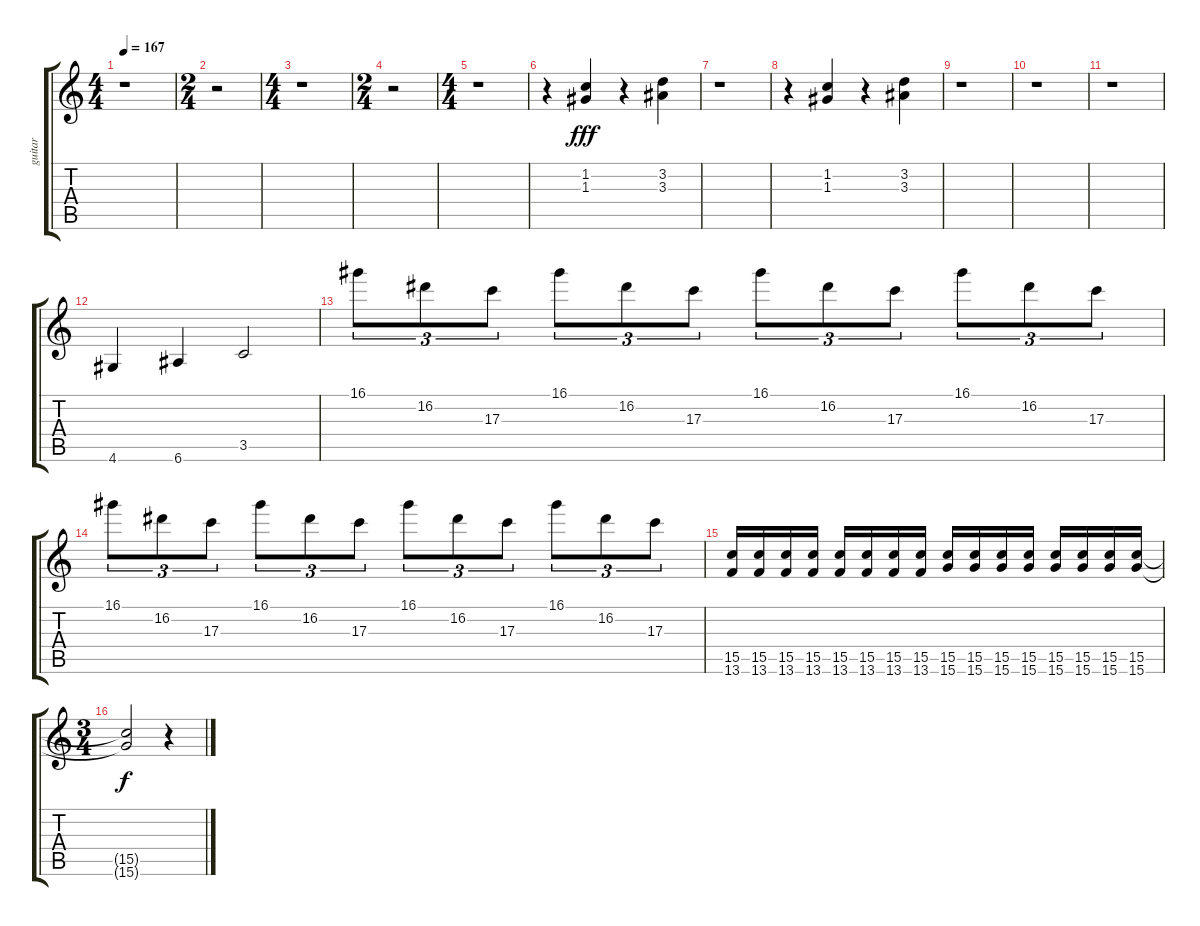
\track ("guitar" "guitar") {instrument overdrivenguitar}
\staff {score tabs}
\tuning (E4 B3 G3 D3 A2 E2) {hide}
\ts (4 4)
\tempo 167
\clef g2
\ks c
r.1{dy fff} |
\ts (2 4)
r.2 |
\ts (4 4)
r.1 |
\ts (2 4)
r.2 |
\ts (4 4)
r.1 |
r.4 (1.2 1.3).4 r.4 (3.2 3.3).4 |
r.1 |
r.4 (1.2 1.3).4 r.4 (3.2 3.3).4 |
r.1 |
r.1 |
r.1 |
4.6.4{volume 8} 6.6.4{volume 8} 3.5.2 |
16.1.8{tu (3 2)} 16.2.8{tu (3 2)} 17.3.8{tu (3 2)} 16.1.8{tu (3 2)} 16.2.8{tu (3 2)} 17.3.8{tu (3 2)} 16.1.8{tu (3 2)} 16.2.8{tu (3 2)} 17.3.8{tu (3 2)} 16.1.8{tu (3 2)} 16.2.8{tu (3 2)} 17.3.8{tu (3 2)} |
16.1.8{tu (3 2)} 16.2.8{tu (3 2)} 17.3.8{tu (3 2)} 16.1.8{tu (3 2)} 16.2.8{tu (3 2)} 17.3.8{tu (3 2)} 16.1.8{tu (3 2)} 16.2.8{tu (3 2)} 17.3.8{tu (3 2)} 16.1.8{tu (3 2)} 16.2.8{tu (3 2)} 17.3.8{tu (3 2)} |
(15.5 13.6).16 (15.5 13.6).16 (15.5 13.6).16 (15.5 13.6).16 (15.5 13.6).16 (15.5 13.6).16 (15.5 13.6).16 (15.5 13.6).16 (15.5 15.6).16 (15.5 15.6).16 (15.5 15.6).16 (15.5 15.6).16 (15.5 15.6).16 (15.5 15.6).16 (15.5 15.6).16 (15.5 15.6).16 |
\ts (3 4)
(15.5{t} 15.6{t}).2{dy f} r.4
